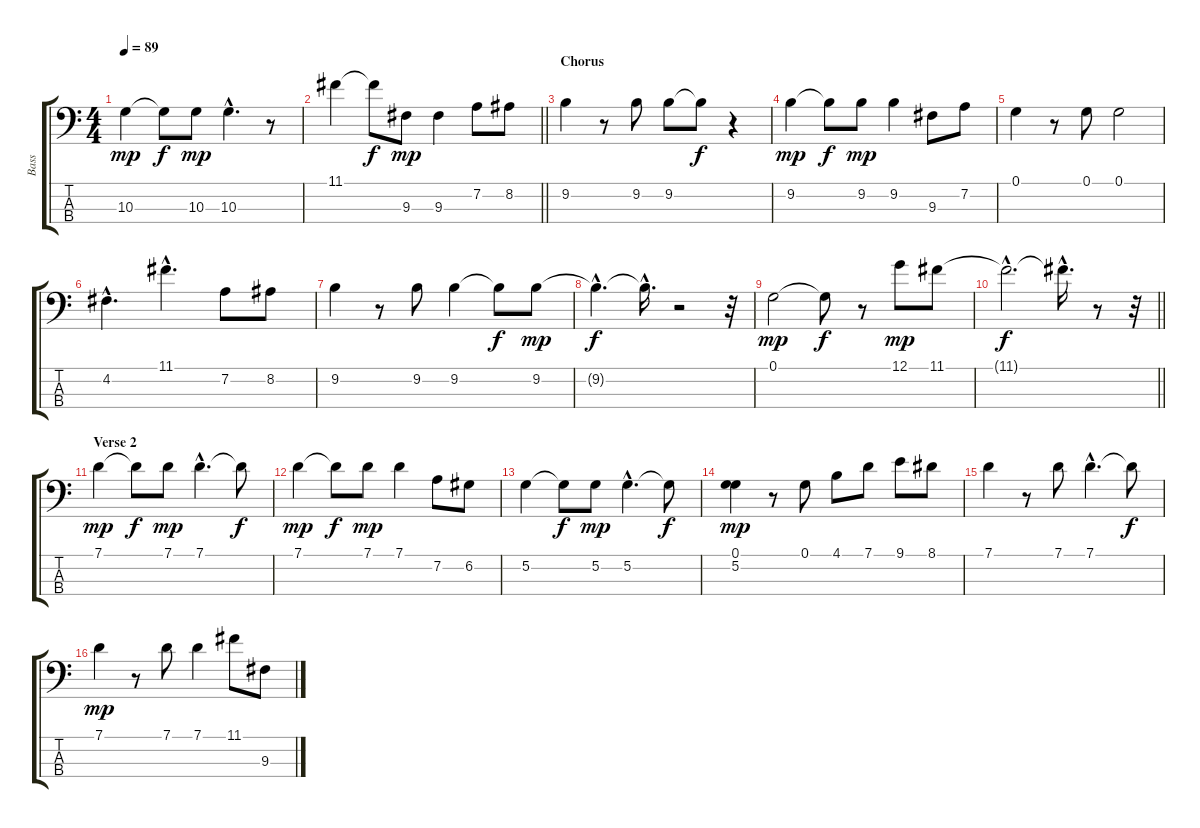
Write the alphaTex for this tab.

\track ("Bass" "Bass") {instrument electricbassfinger}
\staff {score tabs}
\tuning (G2 D2 A1 E1) {hide}
\ts (4 4)
\tempo 89
\clef f4
\ks c
10.3.4{dy mp} 10.3{t}.8{dy f} 10.3.8{dy mp} 10.3{hac}.4{d} r.8 |
\barLineRight lightlight
11.1.4 11.1{t}.8{dy f} 9.3.8{dy mp} 9.3.4 7.2.8 8.2.8 |
\section ("" "Chorus")
9.2.4 r.8 9.2.8 9.2.8 9.2{t}.8{dy f} r.4 |
9.2.4{dy mp} 9.2{t}.8{dy f} 9.2.8{dy mp} 9.2.4 9.3.8 7.2.8 |
0.1.4 r.8 0.1.8 0.1.2 |
4.2{hac}.4{d} 11.1{hac}.4{d} 7.2.8 8.2.8 |
9.2.4 r.8 9.2.8 9.2.4 9.2{t}.8{dy f} 9.2.8{dy mp} |
9.2{hac t}.4{d dy f} 9.2{hac t}.16{d} r.2 r.32 |
0.1.2{dy mp} 0.1{t}.8{dy f} r.8 12.1.8{dy mp} 11.1.8 |
\barLineRight lightlight
11.1{hac t}.2{d dy f} 11.1{hac t}.16{d} r.8 r.32 |
\section ("" "Verse 2")
7.1.4{dy mp} 7.1{t}.8{dy f} 7.1.8{dy mp} 7.1{hac}.4{d} 7.1{t}.8{dy f} |
7.1.4{dy mp} 7.1{t}.8{dy f} 7.1.8{dy mp} 7.1.4 7.2.8 6.2.8 |
5.2.4 5.2{t}.8{dy f} 5.2.8{dy mp} 5.2{hac}.4{d} 5.2{t}.8{dy f} |
(0.1 5.2).4{dy mp} r.8 0.1.8 4.1.8 7.1.8 9.1.8 8.1.8 |
7.1.4 r.8 7.1.8 7.1{hac}.4{d} 7.1{t}.8{dy f} |
7.1.4{dy mp} r.8 7.1.8 7.1.4 11.1.8 9.3.8
